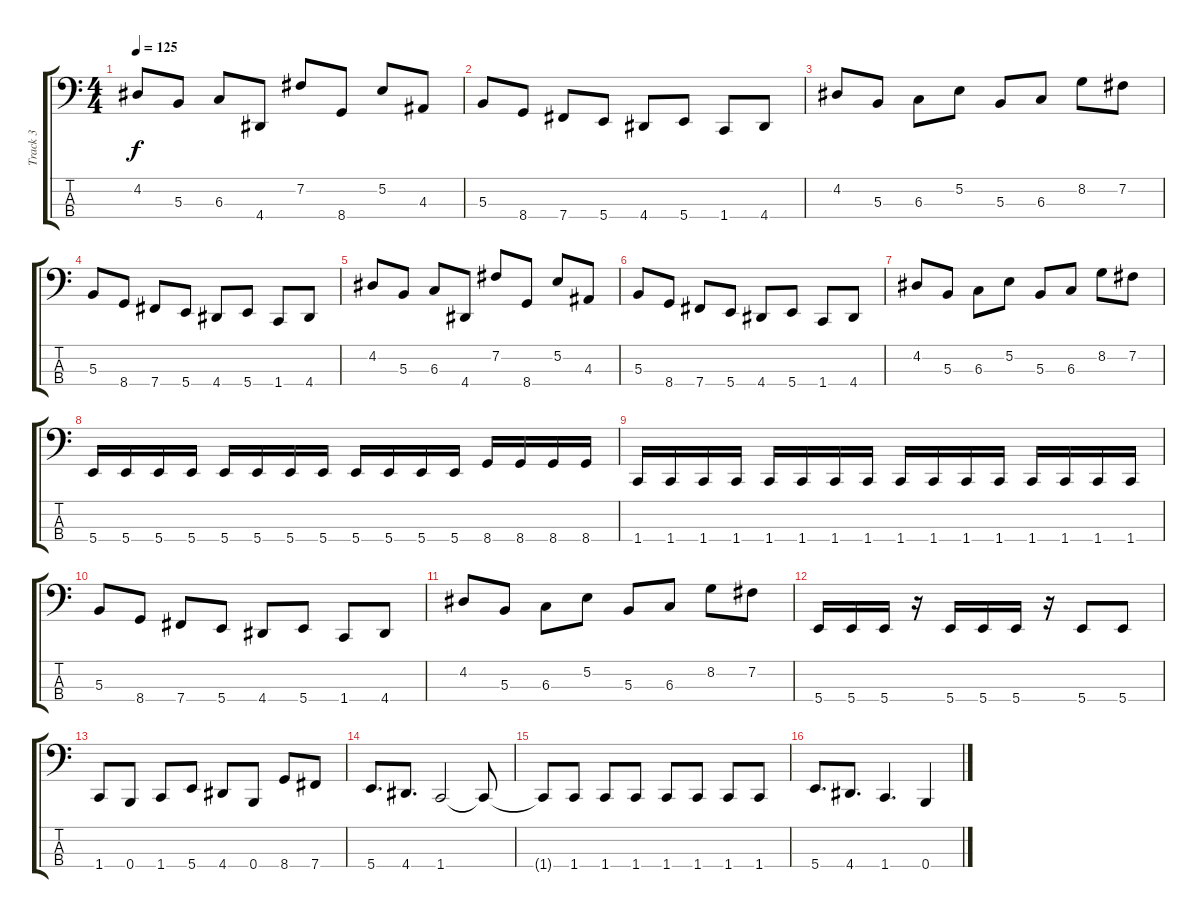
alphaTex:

\track ("Track 3" "Track 3") {instrument electricbasspick}
\staff {score tabs}
\tuning (E2 B1 Gb1 B0) {hide}
\ts (4 4)
\tempo 125
\clef f4
\ks c
4.2.8{dy f} 5.3.8 6.3.8 4.4.8 7.2.8 8.4.8 5.2.8 4.3.8 |
5.3.8 8.4.8 7.4.8 5.4.8 4.4.8 5.4.8 1.4.8 4.4.8 |
4.2.8 5.3.8 6.3.8 5.2.8 5.3.8 6.3.8 8.2.8 7.2.8 |
5.3.8 8.4.8 7.4.8 5.4.8 4.4.8 5.4.8 1.4.8 4.4.8 |
4.2.8 5.3.8 6.3.8 4.4.8 7.2.8 8.4.8 5.2.8 4.3.8 |
5.3.8 8.4.8 7.4.8 5.4.8 4.4.8 5.4.8 1.4.8 4.4.8 |
4.2.8 5.3.8 6.3.8 5.2.8 5.3.8 6.3.8 8.2.8 7.2.8 |
5.4.16 5.4.16 5.4.16 5.4.16 5.4.16 5.4.16 5.4.16 5.4.16 5.4.16 5.4.16 5.4.16 5.4.16 8.4.16 8.4.16 8.4.16 8.4.16 |
1.4.16 1.4.16 1.4.16 1.4.16 1.4.16 1.4.16 1.4.16 1.4.16 1.4.16 1.4.16 1.4.16 1.4.16 1.4.16 1.4.16 1.4.16 1.4.16 |
5.3.8 8.4.8 7.4.8 5.4.8 4.4.8 5.4.8 1.4.8 4.4.8 |
4.2.8 5.3.8 6.3.8 5.2.8 5.3.8 6.3.8 8.2.8 7.2.8 |
5.4.16 5.4.16 5.4.16 r.16 5.4.16 5.4.16 5.4.16 r.16 5.4.8 5.4.8 |
1.4.8 0.4.8 1.4.8 5.4.8 4.4.8 0.4.8 8.4.8 7.4.8 |
5.4.8{d} 4.4.8{d} 1.4.2 1.4{t}.8 |
1.4{t}.8 1.4.8 1.4.8 1.4.8 1.4.8 1.4.8 1.4.8 1.4.8 |
5.4.8{d} 4.4.8{d} 1.4.4{d} 0.4.4
